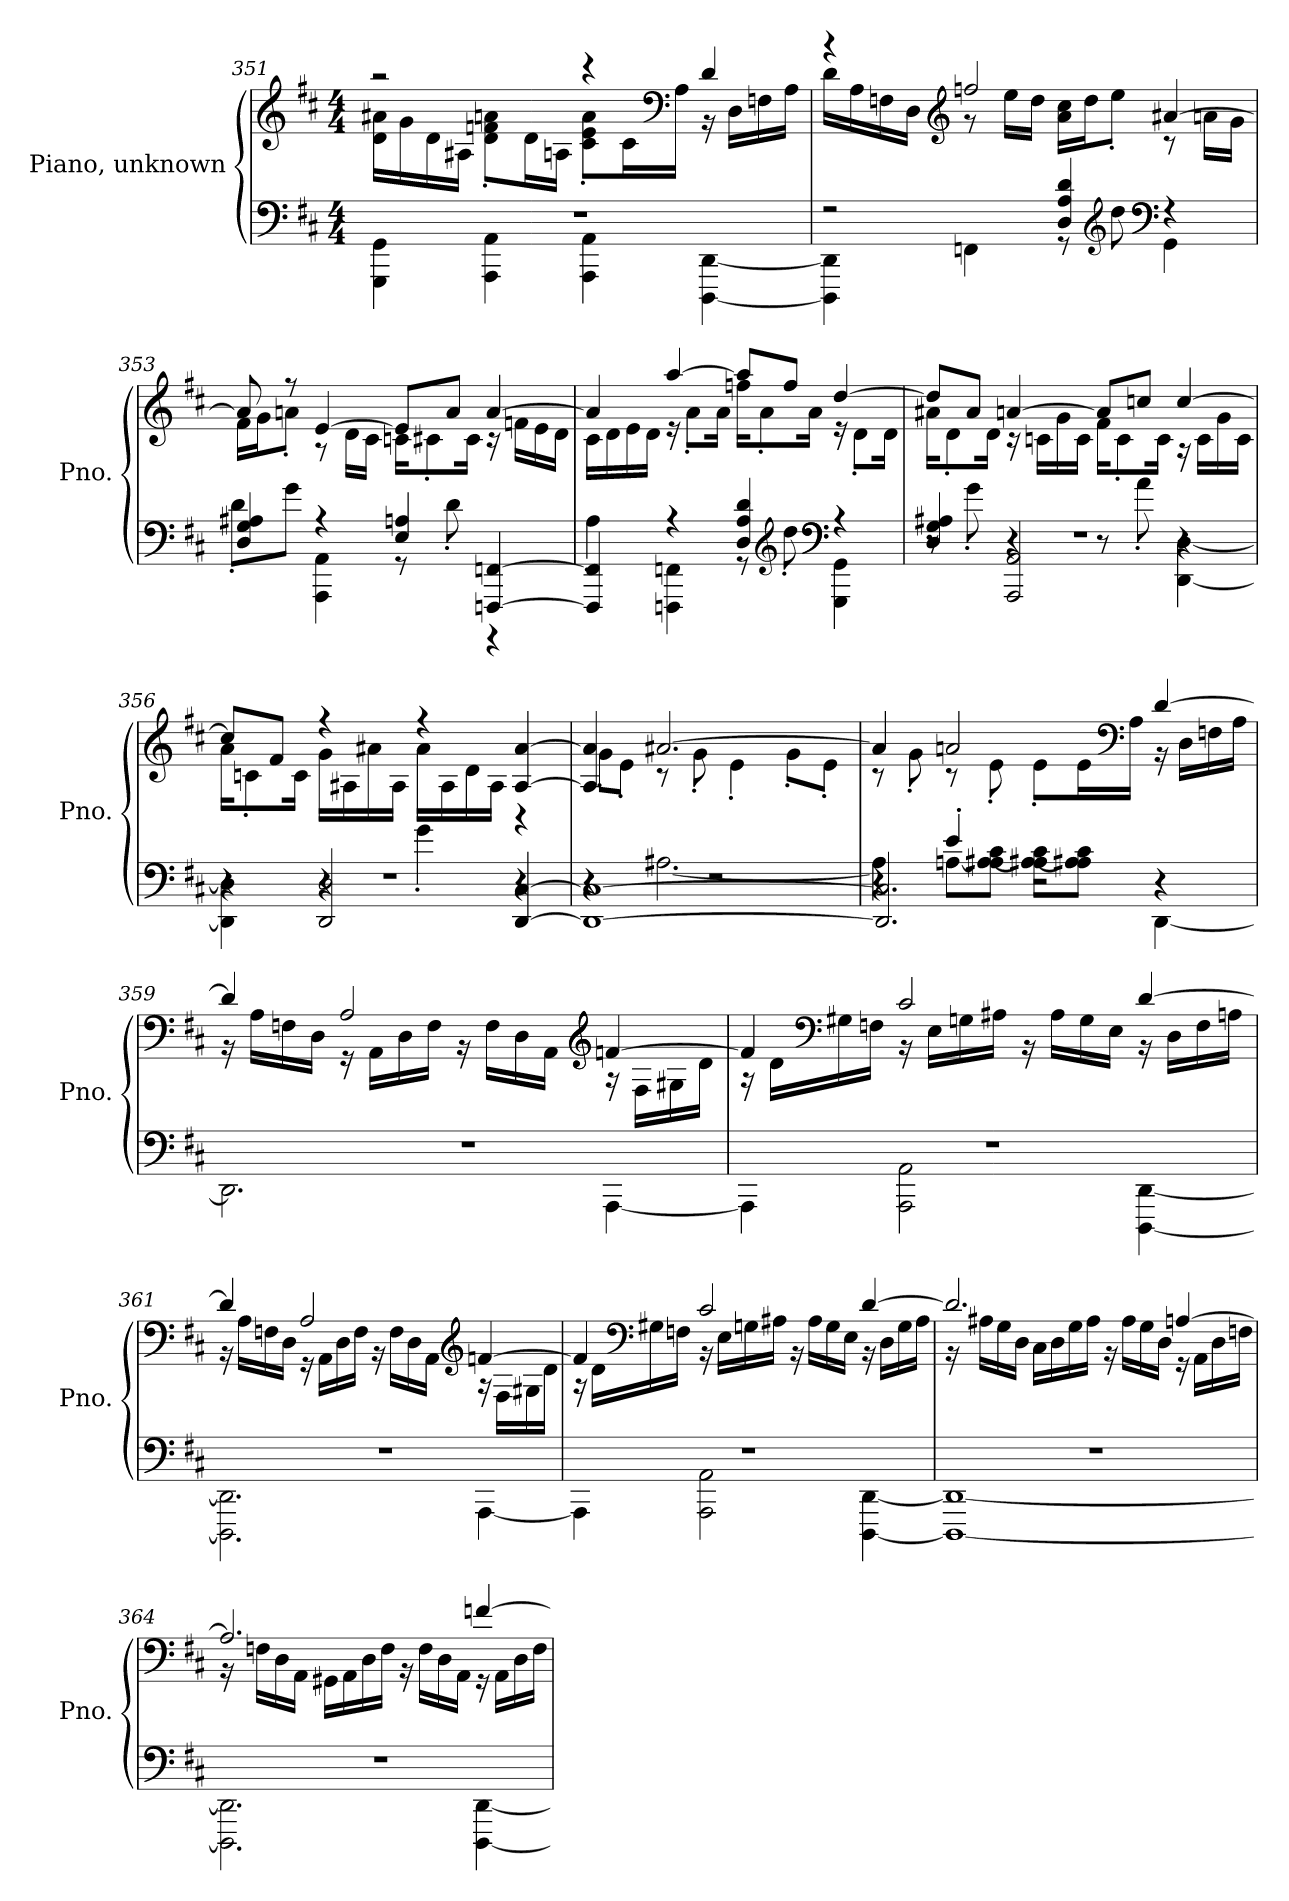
**kern	**kern
*part1	*part1
*staff2	*staff1
*I"Piano, unknown	*
*I'Pno.	*
*clefF4	*clefG2
*k[f#c#]	*k[f#c#]
*M4/4	*M4/4
=351	=351
*^	*^
1r	4GGG\ 4GG\	2r	16d\ 16a#X\LL
.	.	.	16g\
.	.	.	16d\
.	.	.	16A#X\JJ
.	4AAA\ 4AA\	.	8d\' 8fn\' 8an\'L
.	.	.	16d\L
.	.	.	16An\JJ
.	4AAA\ 4AA\	4r	8c#\' 8e\' 8a\'L
.	.	.	16c#\L
*	*	*clefF4	*
.	.	.	16A\JJ
.	[4DDD\ [4DD\	4d/	16r
.	.	.	16D\LL
.	.	.	16Fn\
.	.	.	16A\JJ
!!LO:LB:g=z	!!
=352	=352	=352	=352
2r	4DDD\] 4DD\]	4r	16d\LL
.	.	.	16A\
.	.	.	16Fn\
.	.	.	16D\JJ
*	*	*clefG2	*
.	4FFn\	2ffn/	8r
.	.	.	16ee\LL
.	.	.	16dd\JJ
4D/ 4A/ 4d/	8r	.	16a\ 16cc#\LL
.	.	.	16dd\J
*clefG2	*	*	*
.	8dd\	.	8ee'\J
*clefF4	*	*	*
4r	4GG\	[4a#X/	8r
.	.	.	16an\LL
.	.	.	16g\JJ
=353	=353	=353	=353
4D/ 4G/ 4A#X/	8d'\L	8a#/]	16f#\LL
.	.	.	16g\J
.	8g\J	8r	8an'\J
4r	4AAA\ 4AA\	[4e/	8r
.	.	.	16d\LL
.	.	.	16c#\JJ
4E/ 4An/	8r	8e/L]	16cn\KL
.	.	.	8c#X'\
.	8d'\	8a/J	.
.	.	.	16c#\Jk
[4FFFn/ [4FFn/	4r	[4a/	16r
.	.	.	16fn\LL
.	.	.	16e\
.	.	.	16d\JJ
!!LO:PB:g=z	!!
=354	=354	=354	=354
4FFF/] 4FF/]	4A'\	4a/]	16c#\LL
.	.	.	16d\
.	.	.	16e\
.	.	.	16d\JJ
4r	4FFFn\ 4FFn\	[4aa/	16r
.	.	.	8a'\L
.	.	.	16a\Jk
4D/ 4A/ 4d/	8r	8aa/L]	16ffn\KL
.	.	.	8a'\
*clefG2	*	*	*
.	8dd'\	8ff/J	.
.	.	.	16a\Jk
*clefF4	*	*	*
4r	4GGG\ 4GG\	[4dd/	16r
.	.	.	8d'\L
.	.	.	16d\Jk
=355	=355	=355	=355
*	*^	*	*
1r	8r	4D/ 4G/ 4A#X/	8dd/L]	16a#X\KL
.	.	.	.	8d'\
.	8g'\	.	8a#/J	.
.	.	.	.	16d\Jk
.	4r	2AAA/ 2AA/	[4an/	16r
.	.	.	.	16cn\LL
.	.	.	.	16g\
.	.	.	.	16c\JJ
.	8r	.	8a/L]	16f#\KL
.	.	.	.	8c'\
.	8a'\	.	8ccn/J	.
.	.	.	.	16c\Jk
.	[4DD\ [4D\	4r	[4cc/	16r
.	.	.	.	16c\LL
.	.	.	.	16g\
.	.	.	.	16c\JJ
!!LO:LB:g=z	!!
=356	=356	=356	=356	=356
1r	4DD\] 4D\]	4r	8cc/L]	16a\KL
.	.	.	.	8cn'\
.	.	.	8f#/J	.
.	.	.	.	16c\Jk
.	4r	2DD/ 2D/	4r	16g\LL
.	.	.	.	16A#X\
.	.	.	.	16a#X\
.	.	.	.	16A#\JJ
.	4g'\	.	4r	16a#\LL
.	.	.	.	16A#\
.	.	.	.	16d\
.	.	.	.	16A#\JJ
.	4r	[4DD/ [4C#/	[4A#/ [4a#/	4r
=357	=357	=357	=357	=357
1r	4r	1DD_ 1C#_	4A#/] 4a#/]	8g'\L
.	.	.	.	8e'\J
.	[2.A#X\	.	[2.a#X/	8r
.	.	.	.	8g'\
.	.	.	.	4e'\
.	.	.	.	8g'\L
.	.	.	.	8e'\J
=358	=358	=358	=358	=358
4r	4A#\]	2.DD/] 2.C#/]	4a#/]	8r
.	.	.	.	8g'\
4e'/	[8An\L	.	2an/	8r
.	8A\_ 8A#X\ 8c#\J	.	.	8e'\
2r	8A\_ 8A#X\ 8c#\L	.	.	8e'\L
.	8A\] 8A#X\ 8c#\J	.	.	16e\L
*	*	*	*clefF4	*
.	.	.	.	16A\JJ
.	[4DD\	4r	[4d/	16r
.	.	.	.	16D\LL
.	.	.	.	16Fn\
.	.	.	.	16A\JJ
*	*v	*v	*	*
!!LO:LB:g=z	!!
=359	=359	=359	=359
1r	2.DD\]	4d/]	16r
.	.	.	16A\LL
.	.	.	16Fn\
.	.	.	16D\JJ
.	.	2A/	16r
.	.	.	16AA\LL
.	.	.	16D\
.	.	.	16F\JJ
.	.	.	16r
.	.	.	16F\LL
.	.	.	16D\
.	.	.	16AA\JJ
*	*	*clefG2	*
.	[4AAA\	[4fn/	16r
.	.	.	16F\LL
.	.	.	16G#X\
.	.	.	16d\JJ
=360	=360	=360	=360
1r	4AAA\]	4f/]	16r
.	.	.	16d\LL
*	*	*clefF4	*
.	.	.	16G#X\
.	.	.	16Fn\JJ
.	2AAA\ 2AA\	2c#/	16r
.	.	.	16E\LL
.	.	.	16Gn\
.	.	.	16A#X\JJ
.	.	.	16r
.	.	.	16A#\LL
.	.	.	16G\
.	.	.	16E\JJ
.	[4DDD\ [4DD\	[4d/	16r
.	.	.	16D\LL
.	.	.	16F\
.	.	.	16An\JJ
!!LO:LB:g=z	!!
=361	=361	=361	=361
1r	2.DDD\] 2.DD\]	4d/]	16r
.	.	.	16A\LL
.	.	.	16Fn\
.	.	.	16D\JJ
.	.	2A/	16r
.	.	.	16AA\LL
.	.	.	16D\
.	.	.	16F\JJ
.	.	.	16r
.	.	.	16F\LL
.	.	.	16D\
.	.	.	16AA\JJ
*	*	*clefG2	*
.	[4AAA\	[4fn/	16r
.	.	.	16F\LL
.	.	.	16G#X\
.	.	.	16d\JJ
=362	=362	=362	=362
1r	4AAA\]	4f/]	16r
.	.	.	16d\LL
*	*	*clefF4	*
.	.	.	16G#X\
.	.	.	16Fn\JJ
.	2AAA\ 2AA\	2c#/	16r
.	.	.	16E\LL
.	.	.	16Gn\
.	.	.	16A#X\JJ
.	.	.	16r
.	.	.	16A#\LL
.	.	.	16G\
.	.	.	16E\JJ
.	[4DDD\ [4DD\	[4d/	16r
.	.	.	16D\LL
.	.	.	16G\
.	.	.	16A#\JJ
!!LO:LB:g=z	!!
=363	=363	=363	=363
1r	1DDD_ 1DD_	2.d/]	16r
.	.	.	16A#X\LL
.	.	.	16G\
.	.	.	16D\JJ
.	.	.	16C#\LL
.	.	.	16D\
.	.	.	16G\
.	.	.	16A#\JJ
.	.	.	16r
.	.	.	16A#\LL
.	.	.	16G\
.	.	.	16D\JJ
.	.	[4An/	16r
.	.	.	16AA\LL
.	.	.	16D\
.	.	.	16Fn\JJ
=364	=364	=364	=364
1r	2.DDD\] 2.DD\]	2.A/]	16r
.	.	.	16Fn\LL
.	.	.	16D\
.	.	.	16AA\JJ
.	.	.	16GG#X\LL
.	.	.	16AA\
.	.	.	16D\
.	.	.	16F\JJ
.	.	.	16r
.	.	.	16F\LL
.	.	.	16D\
.	.	.	16AA\JJ
.	[4DDD\ [4DD\	[4fn/	16r
.	.	.	16AA\LL
.	.	.	16D\
.	.	.	16F\JJ
*v	*v	*	*
*	*v	*v
=	=
*-	*-
